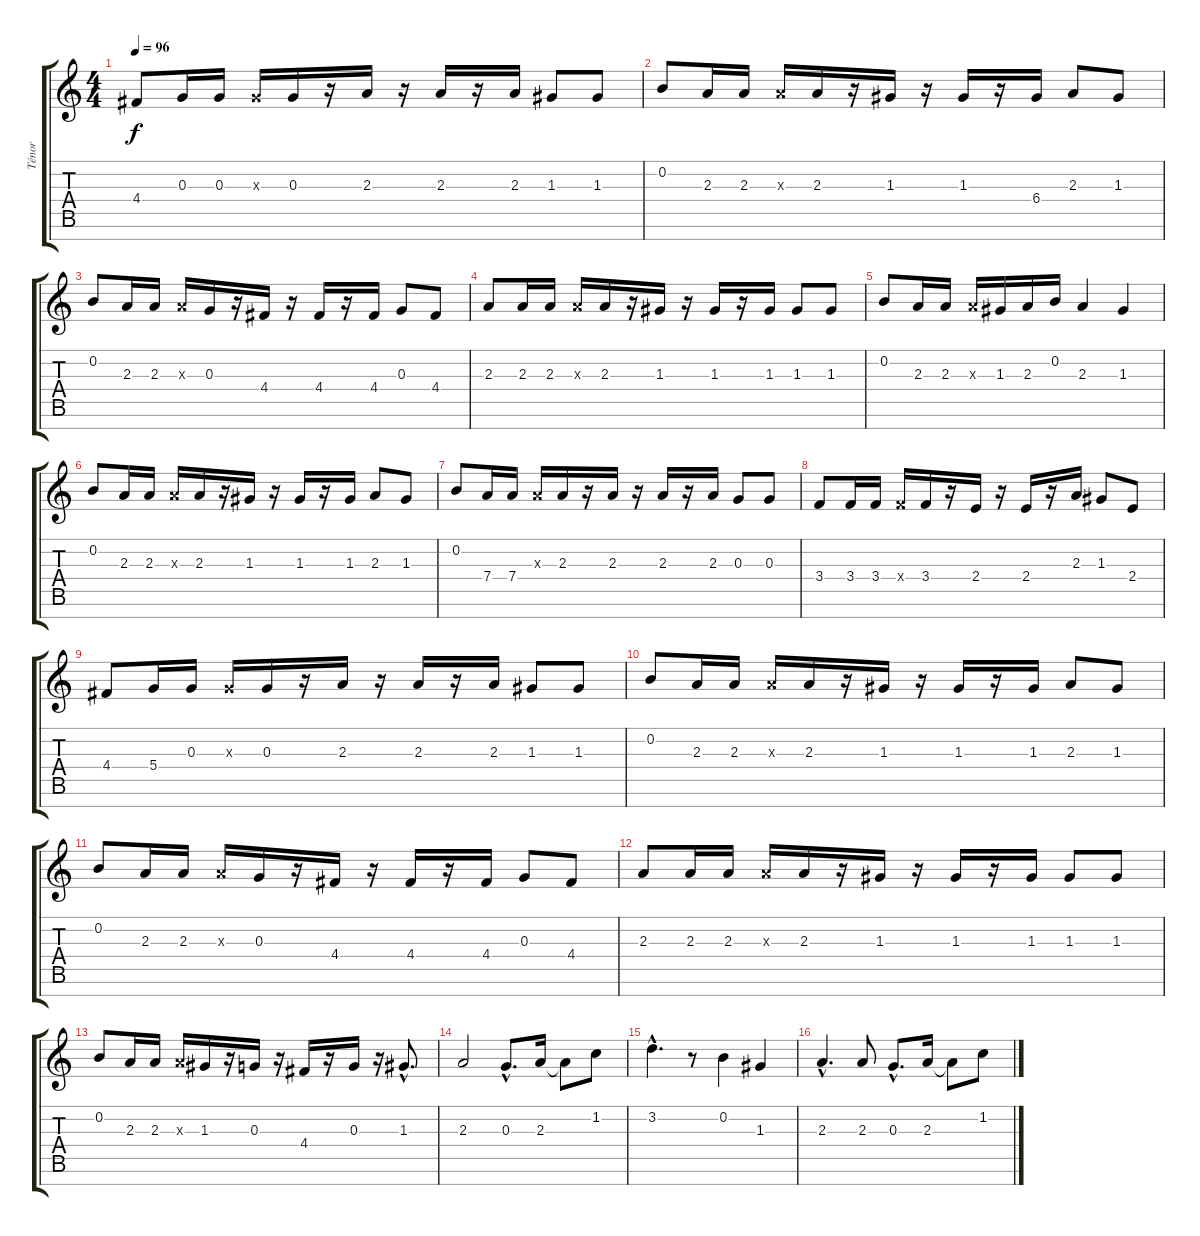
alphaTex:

\track ("Ténor" "Ténor") {instrument acousticguitarnylon}
\staff {score tabs}
\tuning (E4 B3 G3 D3 A2 E2 B1) {hide}
\ts (4 4)
\tempo 96
\clef g2
\ks c
4.4.8{dy f} 0.3.16 0.3.16 0.3{x}.16 0.3.16 r.16 2.3.16 r.16 2.3.16 r.16 2.3.16 1.3.8 1.3.8 |
0.2.8 2.3.16 2.3.16 2.3{x}.16 2.3.16 r.16 1.3.16 r.16 1.3.16 r.16 6.4.16 2.3.8 1.3.8 |
0.2.8 2.3.16 2.3.16 2.3{x}.16 0.3.16 r.16 4.4.16 r.16 4.4.16 r.16 4.4.16 0.3.8 4.4.8 |
2.3.8 2.3.16 2.3.16 2.3{x}.16 2.3.16 r.16 1.3.16 r.16 1.3.16 r.16 1.3.16 1.3.8 1.3.8 |
0.2.8 2.3.16 2.3.16 2.3{x}.16 1.3.16 2.3.16 0.2.16 2.3.4 1.3.4 |
0.2.8 2.3.16 2.3.16 2.3{x}.16 2.3.16 r.16 1.3.16 r.16 1.3.16 r.16 1.3.16 2.3.8 1.3.8 |
0.2.8 7.4.16 7.4.16 2.3{x}.16 2.3.16 r.16 2.3.16 r.16 2.3.16 r.16 2.3.16 0.3.8 0.3.8 |
3.4.8 3.4.16 3.4.16 3.4{x}.16 3.4.16 r.16 2.4.16 r.16 2.4.16 r.16 2.3.16 1.3.8 2.4.8 |
4.4.8 5.4.16 0.3.16 0.3{x}.16 0.3.16 r.16 2.3.16 r.16 2.3.16 r.16 2.3.16 1.3.8 1.3.8 |
0.2.8 2.3.16 2.3.16 2.3{x}.16 2.3.16 r.16 1.3.16 r.16 1.3.16 r.16 1.3.16 2.3.8 1.3.8 |
0.2.8 2.3.16 2.3.16 2.3{x}.16 0.3.16 r.16 4.4.16 r.16 4.4.16 r.16 4.4.16 0.3.8 4.4.8 |
2.3.8 2.3.16 2.3.16 2.3{x}.16 2.3.16 r.16 1.3.16 r.16 1.3.16 r.16 1.3.16 1.3.8 1.3.8 |
0.2.8 2.3.16 2.3.16 2.3{x}.16 1.3.16 r.16 0.3.16 r.16 4.4.16 r.16 0.3.16 r.16 1.3{hac}.8{d} |
2.3.2 0.3{hac}.8{d} 2.3.16 2.3{t}.8 1.2.8 |
3.2{hac}.4{d} r.8 0.2.4 1.3.4 |
2.3{hac}.4{d} 2.3.8 0.3{hac}.8{d} 2.3.16 2.3{t}.8 1.2.8
